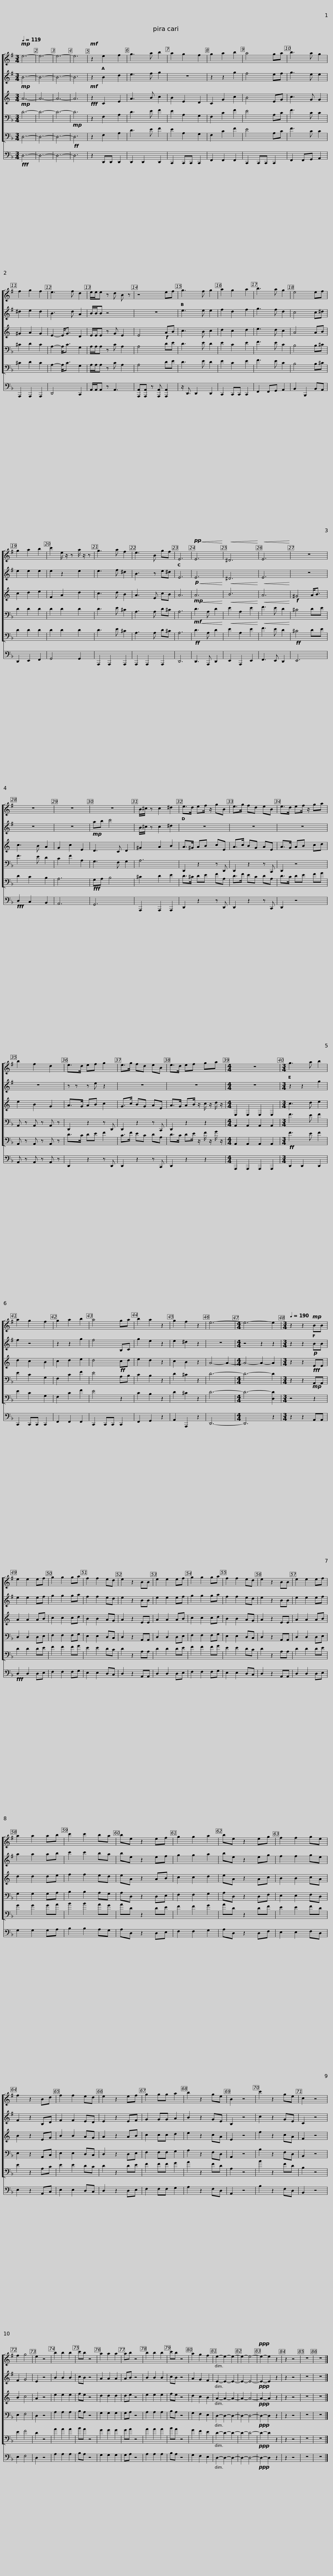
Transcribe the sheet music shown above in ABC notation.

X:1
%%score [ 1 2 3 4 5 ] 6
L:1/8
Q:1/4=119
M:3/4
I:linebreak $
K:F
V:1 treble transpose=-2
V:2 treble transpose=-2
V:3 treble transpose=-7
V:4 bass
V:5 bass
V:6 bass
V:1
[K:G]!mp! e6- | e6- | e6- | e6 |!mf! z2 e2 f2 | %5
 g3 a b2 | a2 g2 f2 | g2 a2 b2 | a4 ga |$ b3 a g2 | %10
 f2 g2 f2 | e3 f d2 | e/e/e z d B z | z4 ef | g3 f g2 | %15
 a2 g2 a2 |$ b3 a g2 | e4 ef | g2 a2 b2 | c'2 e/ z/ z a/ z/ z | %20
 g3 a f2 | e3 B gf | E6 |!pp!!<(! E6!<)! |$!<(! ^D6!<)! | %25
!<(! E6!<)! | z6 | z6 | z6 | z6 | %30
 B/^c/ z c2 ^d2 |$ e>d ef/ z/ gB | e>g fd eB | e>d ef/ z/ ga | b2 f2 d2 | %35
 e>d ef g2 |$ e>g fd eB | e>d ef ga |[M:4/4] z8 |[M:3/4] g3 a b2 | %40
 a2 g2 f2 | g2 a2 b2 |$ a4 ga | b2 a2 z2 | g2 f2 z2 | %45
 e6- |[M:4/4] e6- e2 |[M:3/4][Q:1/4=190] z2 z2!mp! BB | e2 e2 ef | g2 g2 ga |$ %50
 f2 f2 ed | e2 z2 BB | e2 e2 ef | g2 g2 ga | f2 f2 ed | %55
 e2 z2 BB | e2 e2 ef | a2 a2 ab |$ c'2 c'2 ba | be z2 ef | %60
 g2 g2 a2 | be z2 eg | f2 f2 ge | f2 z2 Bd | f2 f2 ed | %65
 e2 z2 ef |$ g2 gg a2 | b2 z2 ge | B2 z4 | c'2 z2 ge | %70
 c2 z4 | f2 g4 | e2 z4 | b2 b2 b2 | c'b z4 | %75
 a2 a2 a2 |$ ab z4 | b2 b2 b2 | c'b z4 | a2 g2 f2 | %80
 e2- e2- e2- | e2- e4- |!ppp! e2- e2 z2 | z2 z4 | z6 | %85
 z6 |] %86
V:2
[K:G]!mp! B6- | B6- | B6- | B6 |!mf! z2 B2 d2 | %5
 e3 f g2 | z6 | z2 z2 g2 | f4 ef |$ g3 e e2 | %10
 ^d2 e2 d2 | B3 d A2 | B/B/B z4 | z6 | e3 e e2 | %15
 f2 d2 f2 |$ g3 f d2 | c4 c^d | e2 e2 e2 | e2 z2 e2 | %20
 e3 f ^d2 | B3 z e^d | E6 |!p!!<(! E6!<)! |$!<(! ^D6!<)! | %25
!<(! E6!<)! | z6 | z6 | z6 |!mp! ab c'4 | %30
 B/^c/ z c2 ^d2 |$ z6 | z6 | z6 | z6 | %35
 z z z e z2 |$ z6 | z6 |[M:4/4] z8 |[M:3/4] z2 z2 g2 | %40
 f2 z4 | z2 z2 g2 |$ f4 B,C | g2 e2 z2 | e2 ^d2 z2 | %45
 z6 |[M:4/4] z4 z2 z2 |[M:3/4] z2 z2!p! BB | e2 e2 ef | g2 g2 ga |$ %50
 f2 f2 ed | e2 z2 BB | e2 e2 ef | g2 g2 ga | f2 f2 ed | %55
 e2 z2 BB | e2 e2 ef | a2 a2 ab |$ c'2 c'2 ba | be z2 ef | %60
 g2 g2 a2 | be z2 eg | f2 f2 ge | F2 z2 B,D | F2 F2 ED | %65
 E2 z2 EF |$ G2 GG A2 | B2 z2 GE | B,2 z4 | c2 z2 GE | %70
 C2 z4 | F2 G4 | E2 z4 | B2 B2 B2 | cB z4 | %75
 A2 A2 A2 |$ AB z4 | B2 B2 B2 | cB z4 | A2 G2 F2 | %80
 E2- E2- E2- | E2- E4- |!ppp! E2- E2 z2 | z2 z4 | z6 | %85
 z6 |] %86
V:3
[K:C]!mp! A6- | A6- | A6- | A6 |!fff! z2 C2 E2 | %5
 A3 B c2 | B2 E2 D2 | C2 G2 c2 | B4 EG |$ c3 G G2 | %10
 ^G2 A2 G2 | E2- E<G D2 | E/E/E z G E2 | E4!f! AB | c3 B c2 | %15
 d2 c2 d2 |$ e3 d c2 | A4 AB | c2 d2 e2 | F2 A2 d2 | %20
 c3 d B2 | A3 E cB | A6 |!mp!!<(! A6!<)! |$!<(! B6!<)! | %25
!<(! A6!<)! |!f! ^G4 A<B | c3 B A2 | G2 c2 E2 | D3 C D2 | %30
 ^G2 A2 B2 |$ A>^G AB cE | A>c BG AE | A>G AB cd | e2 B2 G2 | %35
 A>G AB c2 |$ G>c BG AE | A>G AB/ z/ c/ z/ d/ z/ |[M:4/4] E,2 E,2 E,2 E,2 |[M:3/4] c3 d e2 | %40
 d2 c2 B2 | c2 d2 e2 |$ d4!ff! cd | e2 d2 z2 | c2 B2 z2 | %45
 A4- A2- |[M:4/4] A4- A2- A2 |[M:3/4] z2 z2!fff! EE | A2 A2 AB | c2 c2 cd |$ %50
 B2 B2 AG | A2 z2 EE | A2 A2 AB | c2 c2 cd | B2 B2 AG | %55
 A2 z2 EE | A2 A2 AB | d2 d2 de |$ f2 f2 ed | eA z2 AB | %60
 c2 c2 d2 | eA z2 Ac | B2 B2 cA | B2 z2 EG | B2 B2 AG | %65
 A2 z2 AB |$ c2 cc d2 | e2 z2 cA | E2 z4 | f2 z2 cA | %70
 F2 z4 | B2 c4 | A2 z4 | e2 e2 e2 | fe z4 | %75
 d2 d2 d2 |$ de z4 | e2 e2 e2 | fe z4 | d2 c2 B2 | %80
 A2- A2- A2- | A2- A4- |!ppp! A2- A2 z2 | z2 z4 | z6 | %85
 z6 |] %86
V:4
 D6- | D6- | D6- |!mp! D6 | z2 F,2 A,2 | %5
 D3 E F2 | E2 A,2 G,2 | F,2 C2 F2 | E4 A,C |$ F3 C C2 | %10
 ^C2 D2 C2 | A,2- A,<C G,2 | A,/A,/A, z C A,2 | A,4 DE | D3 E D2 | %15
 E2 C2 E2 |$ F3 E C2 | B,4 B,^C | D2 D2 D2 | D2 D2 D2 | %20
 D3 E ^C2 | A,3 A, D^C | A,6 |!mf!!<(! D3 A, D2!<)! |$!<(! E2 A,2 E2!<)! | %25
!<(! F3 E D2!<)! | ^C4 DE | F3 E D2 | C2 F2 A,2 | G,3 F, G,2 | %30
 A,6 |$ D,,2 z2 z D,, | D,,2 z2 z C,, | D,,2 z4 | A,, z A,, z A,, z | %35
 D,,2 z2 z D,, |$ D,,2 z2 z C,, | D,,2 z2 z2 |[M:4/4] A,,2 A,,2 A,,2 A,,2 |[M:3/4] F3 E F2 | %40
 E2 C2 G,2 | F,2 C2 F2 |$ E4 A,B, | C2 B,2 z2 | D2 ^C2 z2 | %45
 D6- |[M:4/4] D6- D2 |[M:3/4] z2 z2!mp! A,,A,, | D,2 D,2 D,E, | F,2 F,2 F,G, |$ %50
 E,2 E,2 D,C, | D,2 z2 A,,A,, | D,2 D,2 D,E, | F,2 F,2 F,G, | E,2 E,2 D,C, | %55
 D,2 z2 A,,A,, | D,2 D,2 D,E, | G,2 G,2 G,A, |$ B,2 B,2 A,G, | A,D, z2 D,E, | %60
 F,2 F,2 G,2 | A,D, z2 D,F, | E,2 E,2 F,D, | E,2 z2 A,,C, | E,2 E,2 D,C, | %65
 D,2 z2 D,E, |$ F,2 F,F, G,2 | A,2 z2 F,D, | A,,2 z4 | B,2 z2 F,D, | %70
 B,,2 z4 | E,2 F,4 | D,2 z4 | A,2 A,2 A,2 | B,A, z4 | %75
 G,2 G,2 G,2 |$ G,A, z4 | A,2 A,2 A,2 | B,A, z4 | G,2 F,2 E,2 | %80
 D,2- D,2- D,2- | D,2- D,4- |!ppp! D,2- D,2 z2 | z2 z4 | z6 | %85
 z6 |] %86
V:5
 D,6- | D,6- | D,6- |!ff! D,6 | z2 F,2 A,2 | %5
 D3 E F2 | E2 A,2 G,2 | F,2 C2 F2 | E4 A,C |$ F3 C C2 | %10
 ^C2 D2 C2 | A,2- A,<C G,2 | A,/A,/A, z C A,2 | A,4 DE | D3 E D2 | %15
 E2 C2 E2 |$ F3 E C2 | B,4 B,^C | D2 D2 D2 | D2 D2 D2 | %20
 D3 E ^C2 | A,3 A, D^C | A,6 |!ff! D3 A, D2 |$ E2 A,2 E2 | %25
 F3 E D2 |!ff! ^C4 DE | D2 C2 B,2 | A,6 |!fff! G,A, B,4 | %30
 ^C2 D2 E2 |$ D>^C DE FA, | D>F EC DA, | D>C DE FG | A,, z A,, z A,, z | %35
 D>C DE F2 |$ C>F EC DA, | D>C DE/ z/ F/ z/ G/ z/ |[M:4/4] A,,2 A,,2 A,,2 A,,2 |[M:3/4]!ff! F3 E F2 | %40
 E2 C2 G,2 | F,2 C2 F2 |$ E4 z2 | C2 B,2 z2 | D2 ^C2 z2 | %45
 D6- |[M:4/4] D6- [D,D]2 |[M:3/4] z4 z2 | D2 D2 DE | F2 F2 FG |$ %50
 E2 E2 DC | D2 z2 A,A, | D2 D2 DE | F2 F2 FG | E2 E2 DC | %55
 D2 z2 A,A, | D2 D2 DE | G2 G2 GA |$ B2 B2 AG | AD z2 DE | %60
 F2 F2 G2 | AD z2 DF | E2 E2 FD | E2 z2 A,C | E2 E2 DC | %65
 D2 z2 DE |$ F2 FF G2 | A2 z2 FD | A,2 z4 | B2 z2 FD | %70
 B,2 z4 | E2 F4 | D2 z4 | A2 A2 A2 | BA z4 | %75
 G2 G2 G2 |$ GA z4 | A2 A2 A2 | BA z4 | G2 F2 E2 | %80
 D2- D2- D2- | D2- D4- |!ppp! D2- D2 z2 | z2 z4 | z6 | %85
 z6 |] %86
V:6
!fff! D,6- | D,6- | D,6- | D,6 | z2 D,,D,, D,,2 | %5
 D,,2 D,,2 D,,2 | C,,2 C,,C,, C,,2 | F,,2 F,,2 F,,2 | C,,2 C,,C,, C,,2 |$ F,,2 F,,G,, A,,2 | %10
 A,,,2 A,,,2 A,,,2 | D,,4 C,,2 | A,,/A,,/A,, z A,,3 | [A,,,A,,][A,,,A,,] z [A,,,A,,] [A,,,A,,]2 | z/ D,,3/2 D,,2 D,,2 | %15
 C,,2 C,,C,, C,,2 |$ F,,2 F,,G,, A,,2 | B,,2 B,,,2 B,,A,, | D,,2 E,,2 F,,2 | G,,4 G,,2 | %20
 A,,,2 A,,,2 A,,,2 | A,,,2 A,,,2 A,,,2 | D,,6 | D,,3 A,,, D,,2 |$ E,,2 A,,,2 E,,2 | %25
 F,,3 E,, D,,2 | E,,6 |!fff! D,2 C,2 B,,2 | A,,6 | G,,6 | %30
 A,,,2 A,,,2 A,,,2 |$ D,,2 z2 z D,, | D,,2 z2 z C,, | D,,2 z4 | A,, z A,, z A,, z | %35
 D,,2 z2 z D,, |$ D,,2 z2 z C,, | D,,2 z2 z2 |[M:4/4] A,,,2 A,,,2 A,,,2 A,,,2 |[M:3/4] D,,2 D,,2 D,,2 | %40
 C,,2 C,,C,, C,,2 | F,,2 F,,2 F,,2 |$ C,,2 C,,C,, C,,2 | F,,2 G,,2 z2 | A,,2 A,,,2 z2 | %45
 D,,6- |[M:4/4] D,,6 z2 |[M:3/4] z2 z2 A,,A,, |!fff! D,2 D,2 D,E, | F,2 F,2 F,G, |$ %50
 E,2 E,2 D,C, | D,2 z2 A,,A,, | D,2 D,2 D,E, | F,2 F,2 F,G, | E,2 E,2 D,C, | %55
 D,2 z2 A,,A,, | D,2 D,2 D,E, | G,2 G,2 G,A, |$ B,2 B,2 A,G, | A,D, z2 D,E, | %60
 F,2 F,2 G,2 | A,D, z2 D,F, | E,2 E,2 F,D, | E,2 z2 A,,C, | E,2 E,2 D,C, | %65
 D,2 z2 D,E, |$ F,2 F,F, G,2 | A,2 z2 F,D, | A,,2 z4 | B,2 z2 F,D, | %70
 B,,2 z4 | E,2 F,4 | D,2 z4 | A,2 A,2 A,2 | B,A, z4 | %75
 G,2 G,2 G,2 |$ G,A, z4 | A,2 A,2 A,2 | B,A, z4 | G,2 F,2 E,2 | %80
 D,2- D,2- D,2- | D,2- D,4- |!ppp! D,2- D,2 z2 | z2 z4 | z6 | %85
 z6 |] %86
